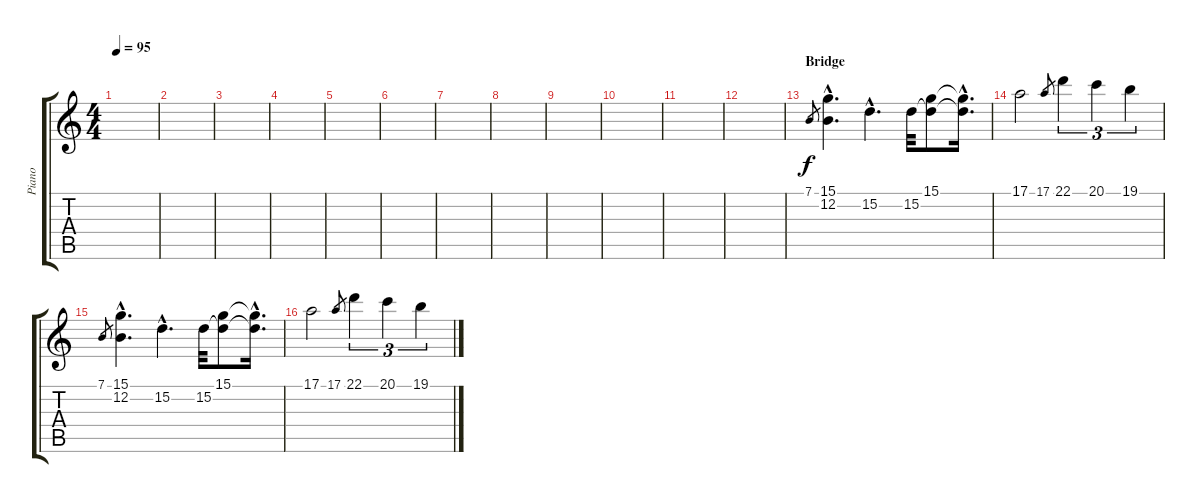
\track ("Piano" "Piano") {instrument acousticgrandpiano}
\staff {score tabs}
\tuning (E4 B3 G3 D3 A2 E2) {hide}
\ts (4 4)
\tempo 95
\clef g2
\ks c
|
|
|
|
|
|
|
|
|
|
|
|
\section ("" "Bridge")
7.1.8{gr} (15.1{hac} 12.2{hac}).4{d} 15.2{hac}.4{d} 15.2.32 (15.1 15.2{t}).8 (15.1{hac t} 15.2{hac t}).16{d} |
17.1.2 17.1.8{gr} 22.1.4{tu (3 2)} 20.1.4{tu (3 2)} 19.1.4{tu (3 2)} |
7.1.8{gr} (15.1{hac} 12.2{hac}).4{d} 15.2{hac}.4{d} 15.2.32 (15.1 15.2{t}).8 (15.1{hac t} 15.2{hac t}).16{d} |
17.1.2 17.1.8{gr} 22.1.4{tu (3 2)} 20.1.4{tu (3 2)} 19.1.4{tu (3 2)}
